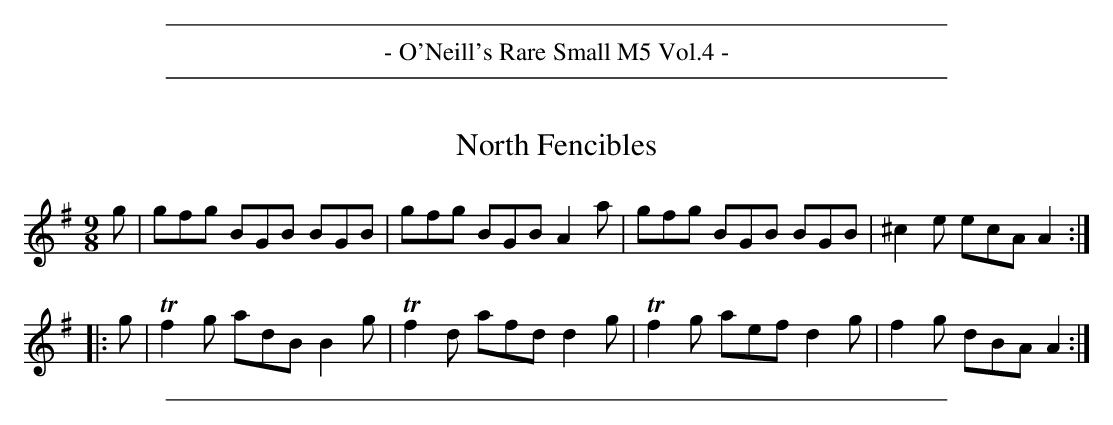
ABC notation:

X:1
T: North Fencibles
M: 9/8
L: 1/8
K: G
g |  gfg BGB BGB |  gfg BGB A2a | gfg  BGB BGB | ^c2e ecA A2 ::
g | Tf2g adB B2g | Tf2d afd d2g | Tf2g aef d2g |  f2g dBA A2 :|
